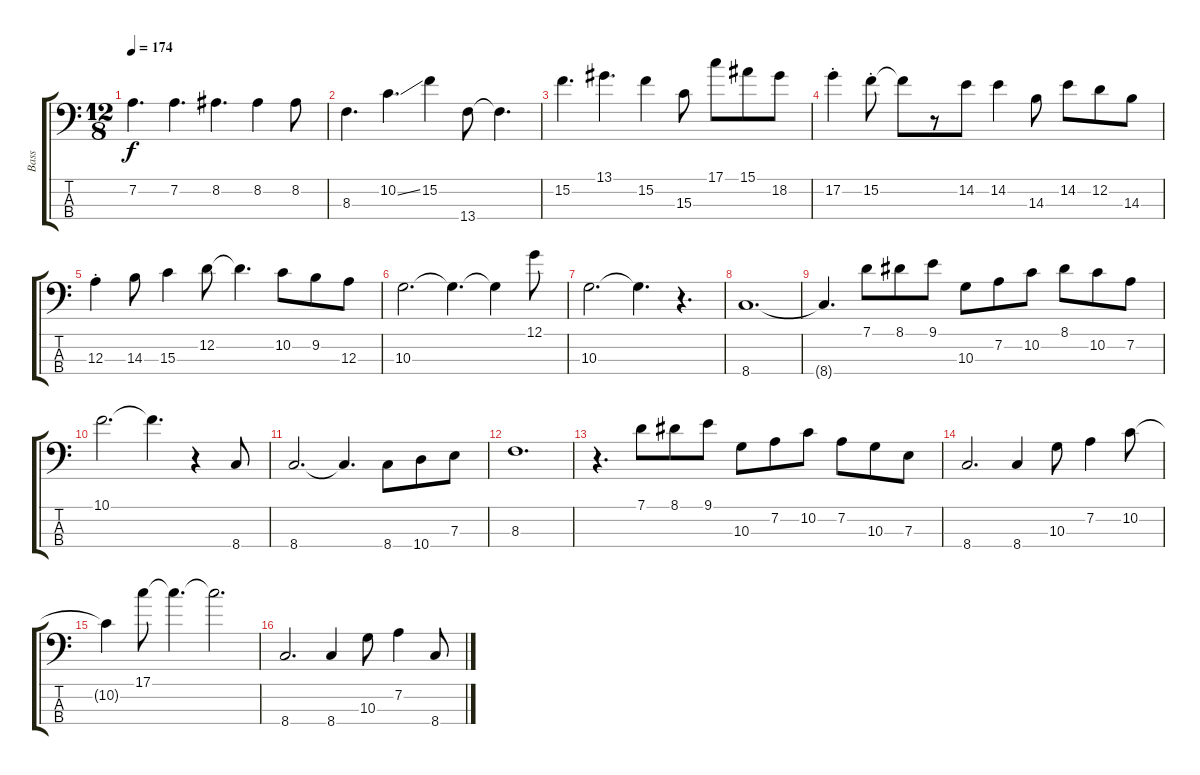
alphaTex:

\track ("Bass" "Bass") {instrument electricbassfinger}
\staff {score tabs}
\tuning (G2 D2 A1 E1) {hide}
\ts (12 8)
\tempo 174
\clef f4
\ks c
7.2.4{d dy f} 7.2.4{d} 8.2.4{d} 8.2.4 8.2.8 |
8.3.4{d} 10.2{ss}.4{d} 15.2.4 13.4.8 13.4{t}.4{d} |
15.2.4{d} 13.1.4{d} 15.2.4 15.3.8 17.1.8 15.1.8 18.2.8 |
17.2{st}.4 15.2{st}.8 15.2{t}.8 r.8 14.2.8 14.2.4 14.3.8 14.2.8 12.2.8 14.3.8 |
12.3{st}.4 14.3.8 15.3.4 12.2.8 12.2{t}.4{d} 10.2.8 9.2.8 12.3.8 |
10.3.2{d} 10.3{t}.4{d} 10.3{t}.4 12.1.8 |
10.3.2{d} 10.3{t}.4{d} r.4{d} |
8.4.1{d} |
8.4{t}.4{d} 7.1.8 8.1.8 9.1.8 10.3.8 7.2.8 10.2.8 8.1.8 10.2.8 7.2.8 |
10.1.2{d} 10.1{t}.4{d} r.4 8.4.8 |
8.4.2{d} 8.4{t}.4{d} 8.4.8 10.4.8 7.3.8 |
8.3.1{d} |
r.4{d} 7.1.8 8.1.8 9.1.8 10.3.8 7.2.8 10.2.8 7.2.8 10.3.8 7.3.8 |
8.4.2{d} 8.4.4 10.3.8 7.2.4 10.2.8 |
10.2{t}.4 17.1.8 17.1{t}.4{d} 17.1{t}.2{d} |
8.4.2{d} 8.4.4 10.3.8 7.2.4 8.4.8
